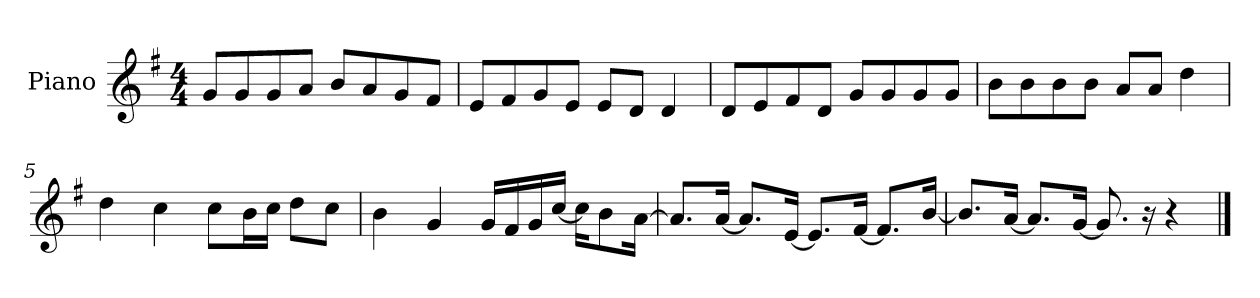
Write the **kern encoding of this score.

**kern
*part1
*staff1
*I"Piano
*I'P-no
*clefG2
*k[f#]
*M4/4
*MM90
=1
8g/L
8g/
8g/
8a/J
8b/L
8a/
8g/
8f#/J
=2
8e/L
8f#/
8g/
8e/J
8e/L
8d/J
4d/
=3
8d/L
8e/
8f#/
8d/J
8g/L
8g/
8g/
8g/J
=4
8b\L
8b\
8b\
8b\J
8a/L
8a/J
4dd\
=5
4dd\
4cc\
8cc\L
16b\L
16cc\JJ
8dd\L
8cc\J
!!LO:LB:g=z
=6
4b\
4g/
16g/LL
16f#/
16g/
[16cc/JJ
16cc\KL]
8b\
[16a\Jk
=7
8.a/L]
[16a/Jk
8.a/L]
[16e/Jk
8.e/L]
[16f#/Jk
8.f#/L]
[16b/Jk
=8
8.b/L]
[16a/Jk
8.a/L]
[16g/Jk
8.g/]
16r
4r
==
*-
